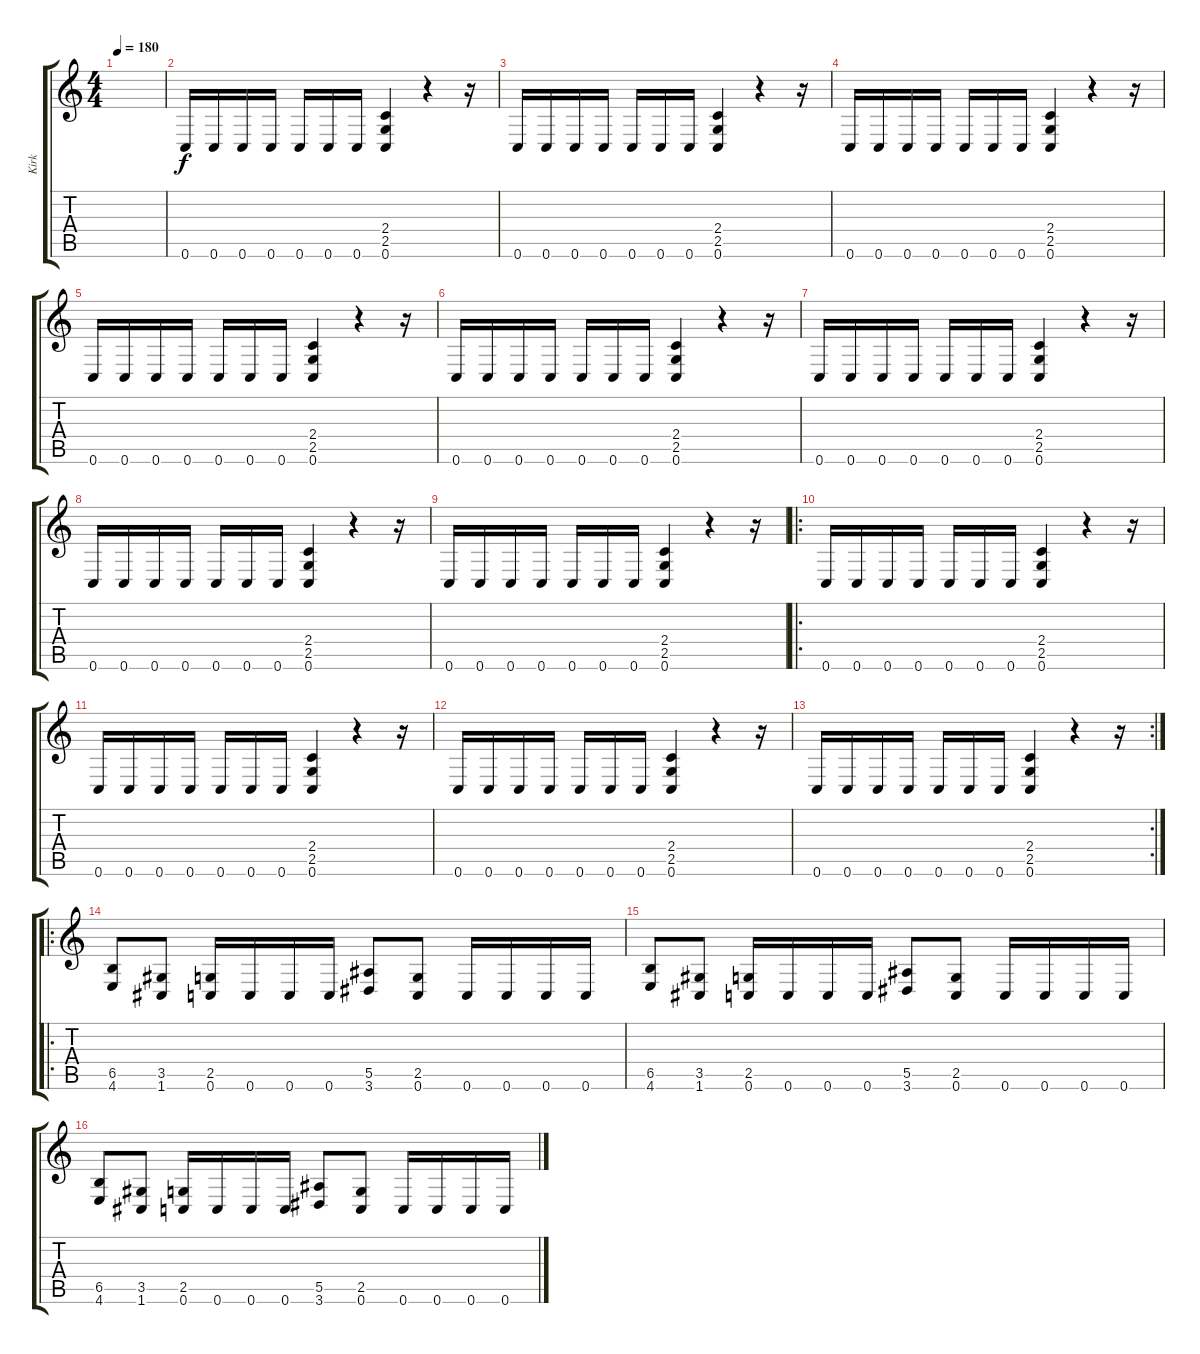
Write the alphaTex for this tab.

\track ("Kirk" "Kirk") {instrument distortionguitar}
\staff {score tabs}
\tuning (C4 G3 Eb3 Bb2 F2 C2) {hide}
\ts (4 4)
\tempo 180
\clef g2
\ks c
|
0.6.16 0.6.16 0.6.16 0.6.16 0.6.16 0.6.16 0.6.16 (2.4 2.5 0.6).4 r.4 r.16 |
0.6.16 0.6.16 0.6.16 0.6.16 0.6.16 0.6.16 0.6.16 (2.4 2.5 0.6).4 r.4 r.16 |
0.6.16 0.6.16 0.6.16 0.6.16 0.6.16 0.6.16 0.6.16 (2.4 2.5 0.6).4 r.4 r.16 |
0.6.16 0.6.16 0.6.16 0.6.16 0.6.16 0.6.16 0.6.16 (2.4 2.5 0.6).4 r.4 r.16 |
0.6.16 0.6.16 0.6.16 0.6.16 0.6.16 0.6.16 0.6.16 (2.4 2.5 0.6).4 r.4 r.16 |
0.6.16 0.6.16 0.6.16 0.6.16 0.6.16 0.6.16 0.6.16 (2.4 2.5 0.6).4 r.4 r.16 |
0.6.16 0.6.16 0.6.16 0.6.16 0.6.16 0.6.16 0.6.16 (2.4 2.5 0.6).4 r.4 r.16 |
0.6.16 0.6.16 0.6.16 0.6.16 0.6.16 0.6.16 0.6.16 (2.4 2.5 0.6).4 r.4 r.16 |
\ro
0.6.16 0.6.16 0.6.16 0.6.16 0.6.16 0.6.16 0.6.16 (2.4 2.5 0.6).4 r.4 r.16 |
0.6.16 0.6.16 0.6.16 0.6.16 0.6.16 0.6.16 0.6.16 (2.4 2.5 0.6).4 r.4 r.16 |
0.6.16 0.6.16 0.6.16 0.6.16 0.6.16 0.6.16 0.6.16 (2.4 2.5 0.6).4 r.4 r.16 |
\rc 2
0.6.16 0.6.16 0.6.16 0.6.16 0.6.16 0.6.16 0.6.16 (2.4 2.5 0.6).4 r.4 r.16 |
\ro
(6.5 4.6).8 (3.5 1.6).8 (2.5 0.6).16 0.6.16 0.6.16 0.6.16 (5.5 3.6).8 (2.5 0.6).8 0.6.16 0.6.16 0.6.16 0.6.16 |
(6.5 4.6).8 (3.5 1.6).8 (2.5 0.6).16 0.6.16 0.6.16 0.6.16 (5.5 3.6).8 (2.5 0.6).8 0.6.16 0.6.16 0.6.16 0.6.16 |
(6.5 4.6).8 (3.5 1.6).8 (2.5 0.6).16 0.6.16 0.6.16 0.6.16 (5.5 3.6).8 (2.5 0.6).8 0.6.16 0.6.16 0.6.16 0.6.16
